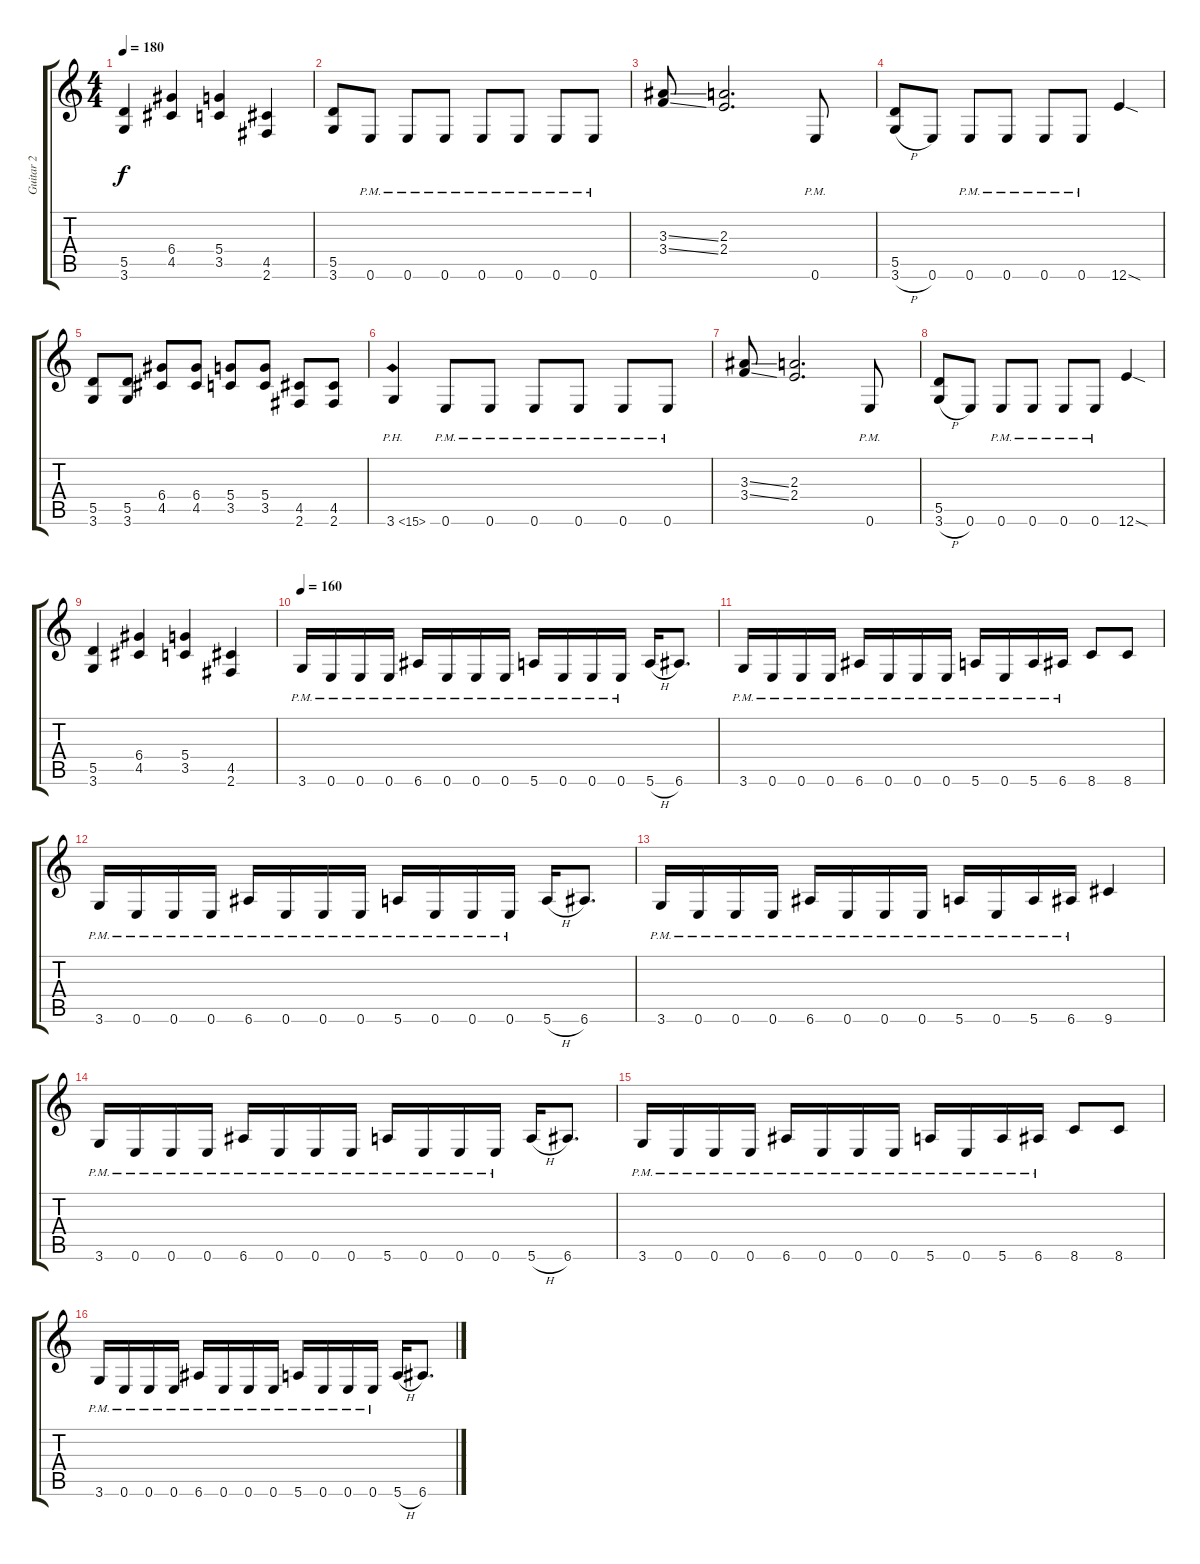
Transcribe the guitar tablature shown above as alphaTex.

\track ("Guitar 2" "Guitar 2") {instrument distortionguitar}
\staff {score tabs}
\tuning (E4 B3 G3 D3 A2 E2) {hide}
\ts (4 4)
\tempo 180
\clef g2
\ks c
(5.5 3.6).4{dy f} (6.4 4.5).4 (5.4 3.5).4 (4.5 2.6).4 |
(5.5 3.6).8 0.6{pm}.8 0.6{pm}.8 0.6{pm}.8 0.6{pm}.8 0.6{pm}.8 0.6{pm}.8 0.6{pm}.8 |
(3.3{ss} 3.4{ss}).8 (2.3 2.4).2{d} 0.6{pm}.8 |
(5.5 3.6{h}).8 0.6.8 0.6{pm}.8 0.6{pm}.8 0.6{pm}.8 0.6{pm}.8 12.6{sod}.4 |
(5.5 3.6).8 (5.5 3.6).8 (6.4 4.5).8 (6.4 4.5).8 (5.4 3.5).8 (5.4 3.5).8 (4.5 2.6).8 (4.5 2.6).8 |
3.6{ph 12}.4 0.6{pm}.8 0.6{pm}.8 0.6{pm}.8 0.6{pm}.8 0.6{pm}.8 0.6{pm}.8 |
(3.3{ss} 3.4{ss}).8 (2.3 2.4).2{d} 0.6{pm}.8 |
(5.5 3.6{h}).8 0.6.8 0.6{pm}.8 0.6{pm}.8 0.6{pm}.8 0.6{pm}.8 12.6{sod}.4 |
(5.5 3.6).4 (6.4 4.5).4 (5.4 3.5).4 (4.5 2.6).4 |
\tempo 160
3.6{pm}.16 0.6{pm}.16 0.6{pm}.16 0.6{pm}.16 6.6{pm}.16 0.6{pm}.16 0.6{pm}.16 0.6{pm}.16 5.6{pm}.16 0.6{pm}.16 0.6{pm}.16 0.6{pm}.16 5.6{h}.16 6.6.8{d} |
3.6{pm}.16 0.6{pm}.16 0.6{pm}.16 0.6{pm}.16 6.6{pm}.16 0.6{pm}.16 0.6{pm}.16 0.6{pm}.16 5.6{pm}.16 0.6{pm}.16 5.6{pm}.16 6.6{pm}.16 8.6.8 8.6.8 |
3.6{pm}.16 0.6{pm}.16 0.6{pm}.16 0.6{pm}.16 6.6{pm}.16 0.6{pm}.16 0.6{pm}.16 0.6{pm}.16 5.6{pm}.16 0.6{pm}.16 0.6{pm}.16 0.6{pm}.16 5.6{h}.16 6.6.8{d} |
3.6{pm}.16 0.6{pm}.16 0.6{pm}.16 0.6{pm}.16 6.6{pm}.16 0.6{pm}.16 0.6{pm}.16 0.6{pm}.16 5.6{pm}.16 0.6{pm}.16 5.6{pm}.16 6.6{pm}.16 9.6.4 |
3.6{pm}.16 0.6{pm}.16 0.6{pm}.16 0.6{pm}.16 6.6{pm}.16 0.6{pm}.16 0.6{pm}.16 0.6{pm}.16 5.6{pm}.16 0.6{pm}.16 0.6{pm}.16 0.6{pm}.16 5.6{h}.16 6.6.8{d} |
3.6{pm}.16 0.6{pm}.16 0.6{pm}.16 0.6{pm}.16 6.6{pm}.16 0.6{pm}.16 0.6{pm}.16 0.6{pm}.16 5.6{pm}.16 0.6{pm}.16 5.6{pm}.16 6.6{pm}.16 8.6.8 8.6.8 |
3.6{pm}.16 0.6{pm}.16 0.6{pm}.16 0.6{pm}.16 6.6{pm}.16 0.6{pm}.16 0.6{pm}.16 0.6{pm}.16 5.6{pm}.16 0.6{pm}.16 0.6{pm}.16 0.6{pm}.16 5.6{h}.16 6.6.8{d}
